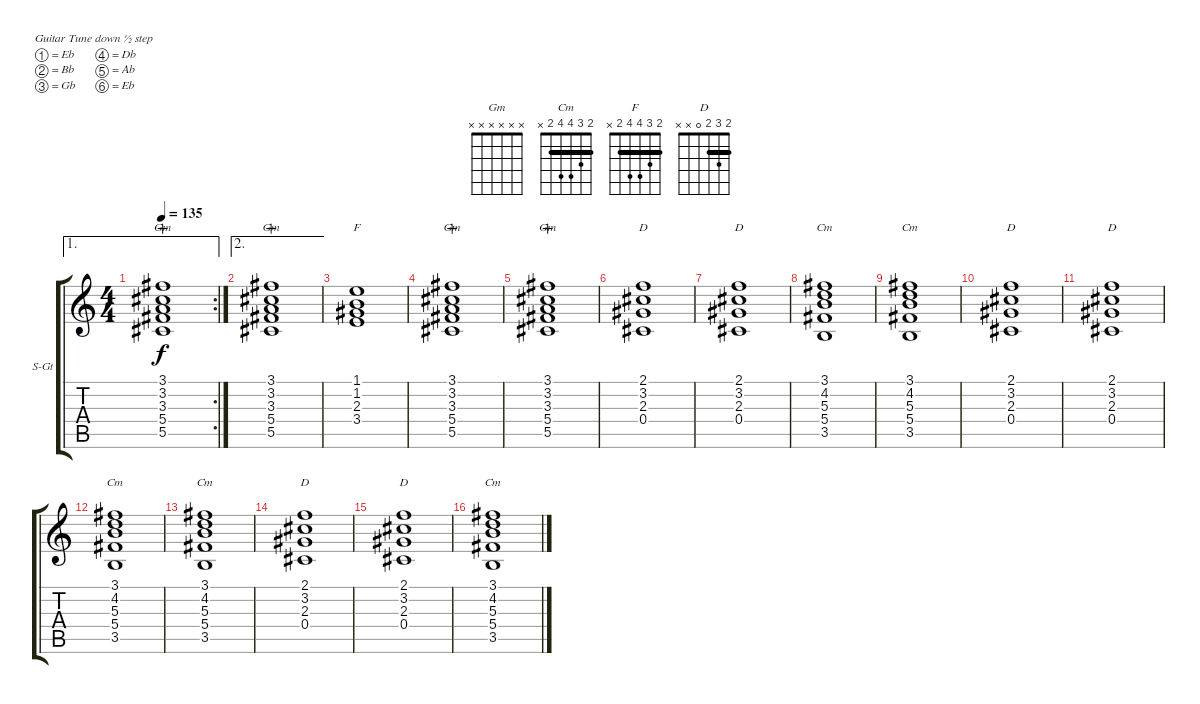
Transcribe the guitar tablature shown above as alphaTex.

\bracketExtendMode groupsimilarinstruments
\firstSystemTrackNameOrientation horizontal
\otherSystemsTrackNameOrientation horizontal
\track ("½µ°ëµ÷¼üÅÌ" "S-Gt") {instrument stringensemble1}
\staff {score tabs}
\tuning (Eb4 Bb3 Gb3 Db3 Ab2 Eb2)
\displaytranspose 12
\chord ("Gm" x x x x x x)
\chord ("Cm" 2 3 4 4 2 x) {barre 2}
\chord ("F" 2 3 4 4 2 x) {barre 2}
\chord ("D" 2 3 2 0 x x) {barre 2}
\ae 1
\rc 2
\ts (4 4)
\tempo 135
\clef g2
\ks c
(3.1 3.2 3.3 5.4 5.5).1{ch "Gm" dy f wahc} |
\ae 2
(3.1 3.2 3.3 5.4 5.5).1{ch "Gm" wahc} |
(1.1 1.2 2.3 3.4).1{ch "F"} |
(3.1 3.2 3.3 5.4 5.5).1{ch "Gm" wahc} |
(3.1 3.2 3.3 5.4 5.5).1{ch "Gm" wahc} |
(2.1 3.2 2.3 0.4).1{ch "D"} |
(2.1 3.2 2.3 0.4).1{ch "D"} |
(3.1 4.2 5.3 5.4 3.5).1{ch "Cm"} |
(3.1 4.2 5.3 5.4 3.5).1{ch "Cm"} |
(2.1 3.2 2.3 0.4).1{ch "D"} |
(2.1 3.2 2.3 0.4).1{ch "D"} |
(3.1 4.2 5.3 5.4 3.5).1{ch "Cm"} |
(3.1 4.2 5.3 5.4 3.5).1{ch "Cm"} |
(2.1 3.2 2.3 0.4).1{ch "D"} |
(2.1 3.2 2.3 0.4).1{ch "D"} |
(3.1 4.2 5.3 5.4 3.5).1{ch "Cm"}
